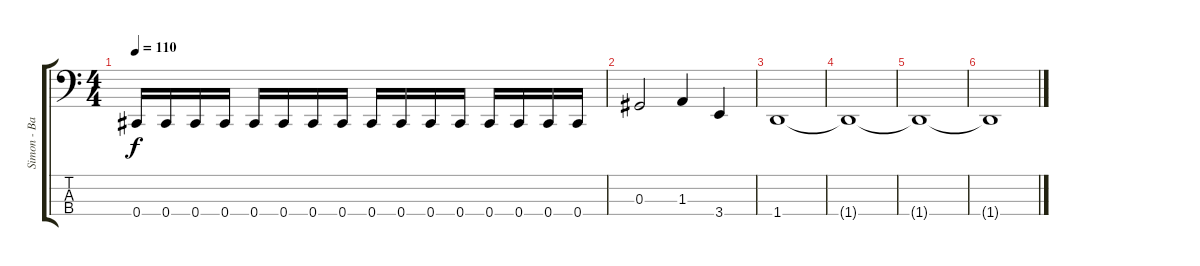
\track ("Simon - Bass" "Simon - Ba") {instrument electricbasspick}
\staff {score tabs}
\tuning (Gb2 Db2 Ab1 Db1) {hide}
\ts (4 4)
\tempo 110
\clef f4
\ks c
0.4.16{dy f} 0.4.16 0.4.16 0.4.16 0.4.16 0.4.16 0.4.16 0.4.16 0.4.16 0.4.16 0.4.16 0.4.16 0.4.16 0.4.16 0.4.16 0.4.16 |
0.3.2 1.3.4 3.4.4 |
1.4.1 |
1.4{t}.1{volume 6} |
1.4{t}.1 |
1.4{t}.1
